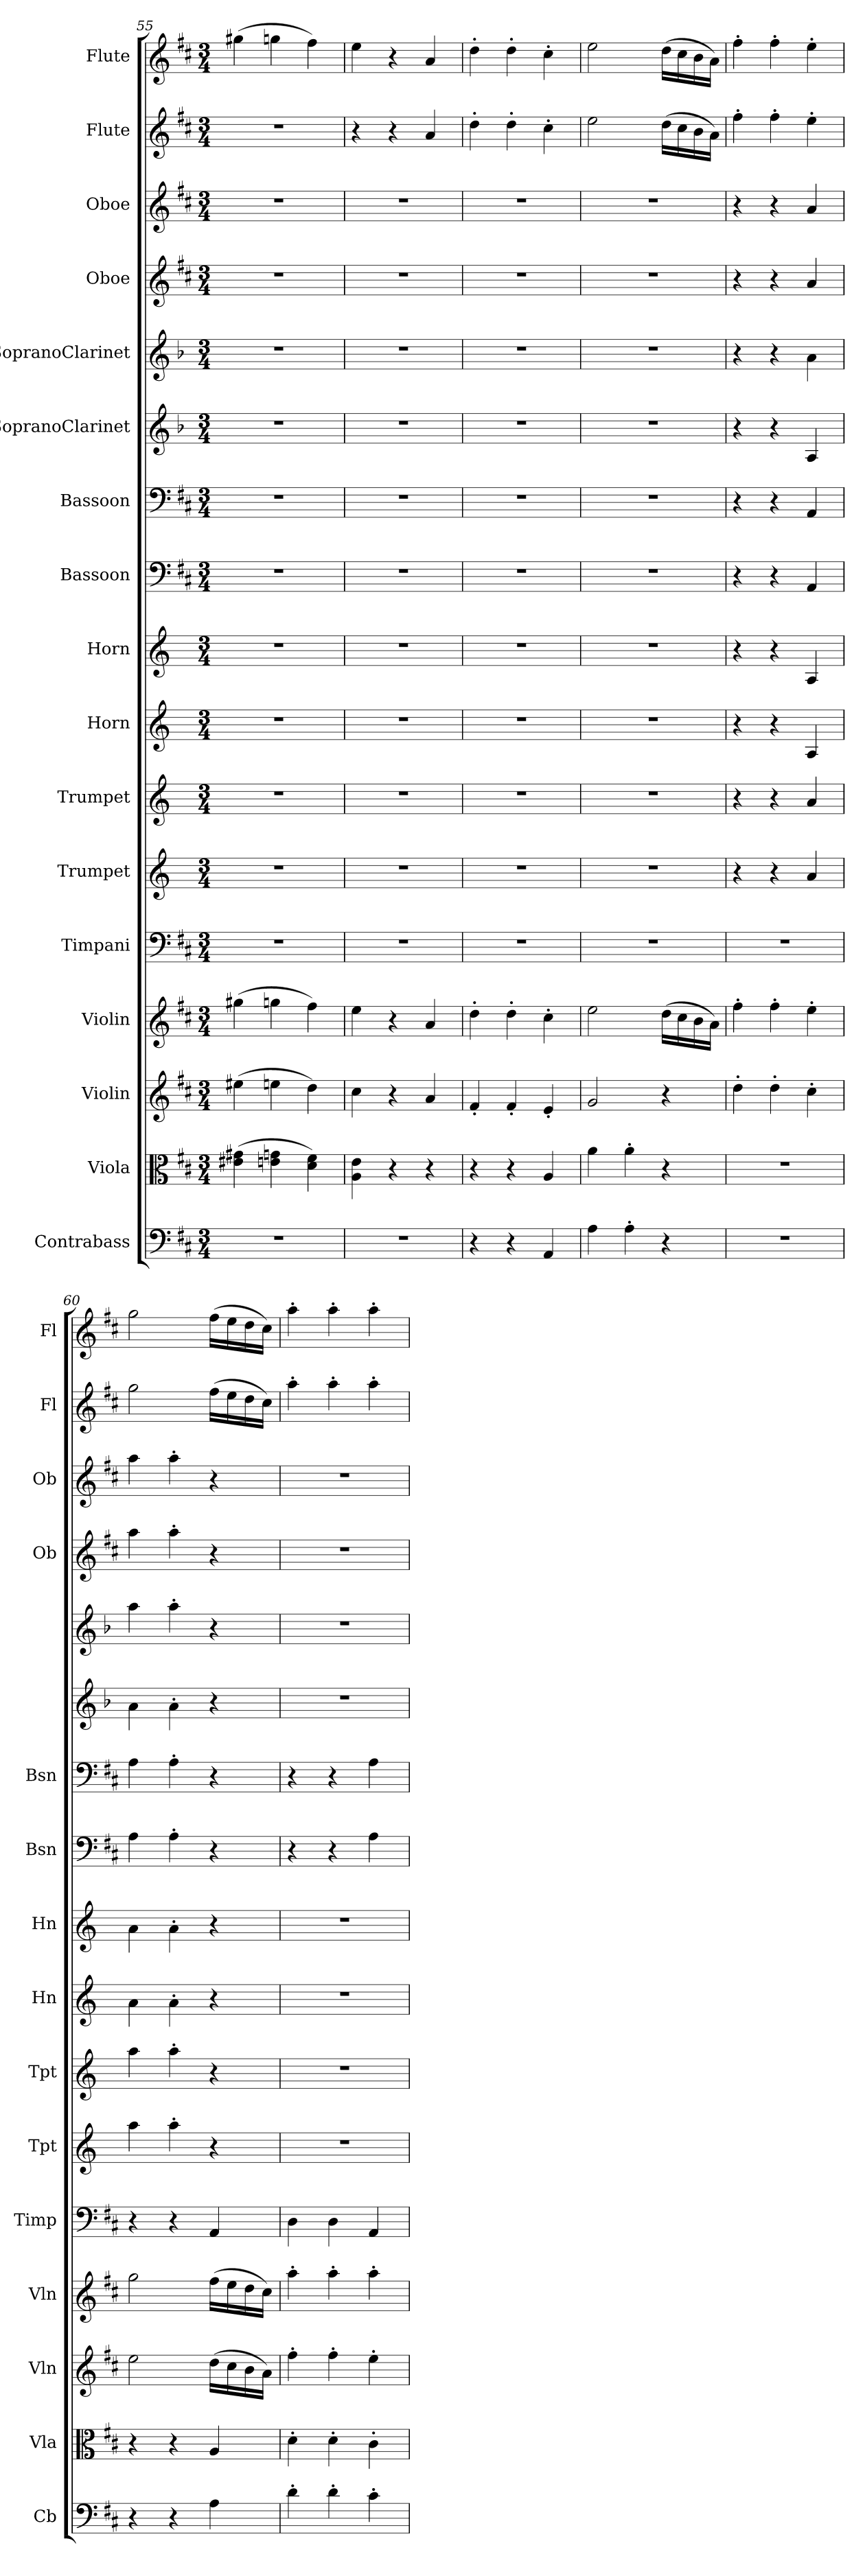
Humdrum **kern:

**kern	**kern	**kern	**kern	**kern	**kern	**kern	**kern	**kern	**kern	**kern	**kern	**kern	**kern	**kern	**kern	**kern
*part17	*part16	*part15	*part14	*part13	*part12	*part11	*part10	*part9	*part8	*part7	*part6	*part5	*part4	*part3	*part2	*part1
*staff17	*staff16	*staff15	*staff14	*staff13	*staff12	*staff11	*staff10	*staff9	*staff8	*staff7	*staff6	*staff5	*staff4	*staff3	*staff2	*staff1
*I"Contrabass	*I"Viola	*I"Violin	*I"Violin	*I"Timpani	*I"Trumpet	*I"Trumpet	*I"Horn	*I"Horn	*I"Bassoon	*I"Bassoon	*I"SopranoClarinet	*I"SopranoClarinet	*I"Oboe	*I"Oboe	*I"Flute	*I"Flute
*I'Cb	*I'Vla	*I'Vln	*I'Vln	*I'Timp	*I'Tpt	*I'Tpt	*I'Hn	*I'Hn	*I'Bsn	*I'Bsn	*	*	*I'Ob	*I'Ob	*I'Fl	*I'Fl
*clefF4	*clefC3	*clefG2	*clefG2	*clefF4	*clefG2	*clefG2	*clefG2	*clefG2	*clefF4	*clefF4	*clefG2	*clefG2	*clefG2	*clefG2	*clefG2	*clefG2
*k[f#c#]	*k[f#c#]	*k[f#c#]	*k[f#c#]	*k[f#c#]	*k[]	*k[]	*k[]	*k[]	*k[f#c#]	*k[f#c#]	*k[b-]	*k[b-]	*k[f#c#]	*k[f#c#]	*k[f#c#]	*k[f#c#]
*M3/4	*M3/4	*M3/4	*M3/4	*M3/4	*M3/4	*M3/4	*M3/4	*M3/4	*M3/4	*M3/4	*M3/4	*M3/4	*M3/4	*M3/4	*M3/4	*M3/4
=55	=55	=55	=55	=55	=55	=55	=55	=55	=55	=55	=55	=55	=55	=55	=55	=55
2.r	(4e#X\ 4g#X\	(4ee#X\	(4gg#X\	2.r	2.r	2.r	2.r	2.r	2.r	2.r	2.r	2.r	2.r	2.r	2.r	(4gg#X\
.	4en\ 4gn\	4een\	4ggn\	.	.	.	.	.	.	.	.	.	.	.	.	4ggn\
.	4d\ 4f#\)	4dd\)	4ff#\)	.	.	.	.	.	.	.	.	.	.	.	.	4ff#\)
=56	=56	=56	=56	=56	=56	=56	=56	=56	=56	=56	=56	=56	=56	=56	=56	=56
2.r	4A\ 4e\	4cc#\	4ee\	2.r	2.r	2.r	2.r	2.r	2.r	2.r	2.r	2.r	2.r	2.r	4r	4ee\
.	4r	4r	4r	.	.	.	.	.	.	.	.	.	.	.	4r	4r
.	4r	4a/	4a/	.	.	.	.	.	.	.	.	.	.	.	4a/	4a/
=57	=57	=57	=57	=57	=57	=57	=57	=57	=57	=57	=57	=57	=57	=57	=57	=57
4r	4r	4f#'/	4dd'\	2.r	2.r	2.r	2.r	2.r	2.r	2.r	2.r	2.r	2.r	2.r	4dd'\	4dd'\
4r	4r	4f#'/	4dd'\	.	.	.	.	.	.	.	.	.	.	.	4dd'\	4dd'\
4AA/	4A/	4e'/	4cc#'\	.	.	.	.	.	.	.	.	.	.	.	4cc#'\	4cc#'\
=58	=58	=58	=58	=58	=58	=58	=58	=58	=58	=58	=58	=58	=58	=58	=58	=58
4A\	4a\	2g/	2ee\	2.r	2.r	2.r	2.r	2.r	2.r	2.r	2.r	2.r	2.r	2.r	2ee\	2ee\
4A'\	4a'\	.	.	.	.	.	.	.	.	.	.	.	.	.	.	.
4r	4r	4r	(16dd\LL	.	.	.	.	.	.	.	.	.	.	.	(16dd\LL	(16dd\LL
.	.	.	16cc#\	.	.	.	.	.	.	.	.	.	.	.	16cc#\	16cc#\
.	.	.	16b\	.	.	.	.	.	.	.	.	.	.	.	16b\	16b\
.	.	.	16a\JJ)	.	.	.	.	.	.	.	.	.	.	.	16a\JJ)	16a\JJ)
=59	=59	=59	=59	=59	=59	=59	=59	=59	=59	=59	=59	=59	=59	=59	=59	=59
2.r	2.r	4dd'\	4ff#'\	2.r	4r	4r	4r	4r	4r	4r	4r	4r	4r	4r	4ff#'\	4ff#'\
.	.	4dd'\	4ff#'\	.	4r	4r	4r	4r	4r	4r	4r	4r	4r	4r	4ff#'\	4ff#'\
.	.	4cc#'\	4ee'\	.	4a/	4a/	4A/	4A/	4AA/	4AA/	4A/	4a\	4a/	4a/	4ee'\	4ee'\
=60	=60	=60	=60	=60	=60	=60	=60	=60	=60	=60	=60	=60	=60	=60	=60	=60
4r	4r	2ee\	2gg\	4r	4aa\	4aa\	4a\	4a\	4A\	4A\	4a\	4aa\	4aa\	4aa\	2gg\	2gg\
4r	4r	.	.	4r	4aa'\	4aa'\	4a'\	4a'\	4A'\	4A'\	4a'\	4aa'\	4aa'\	4aa'\	.	.
4A\	4A/	(16dd\LL	(16ff#\LL	4AA/	4r	4r	4r	4r	4r	4r	4r	4r	4r	4r	(16ff#\LL	(16ff#\LL
.	.	16cc#\	16ee\	.	.	.	.	.	.	.	.	.	.	.	16ee\	16ee\
.	.	16b\	16dd\	.	.	.	.	.	.	.	.	.	.	.	16dd\	16dd\
.	.	16a\JJ)	16cc#\JJ)	.	.	.	.	.	.	.	.	.	.	.	16cc#\JJ)	16cc#\JJ)
=61	=61	=61	=61	=61	=61	=61	=61	=61	=61	=61	=61	=61	=61	=61	=61	=61
4d'\	4d'\	4ff#'\	4aa'\	4D\	2.r	2.r	2.r	2.r	4r	4r	2.r	2.r	2.r	2.r	4aa'\	4aa'\
4d'\	4d'\	4ff#'\	4aa'\	4D\	.	.	.	.	4r	4r	.	.	.	.	4aa'\	4aa'\
4c#'\	4c#'\	4ee'\	4aa'\	4AA/	.	.	.	.	4A\	4A\	.	.	.	.	4aa'\	4aa'\
=	=	=	=	=	=	=	=	=	=	=	=	=	=	=	=	=
*-	*-	*-	*-	*-	*-	*-	*-	*-	*-	*-	*-	*-	*-	*-	*-	*-
